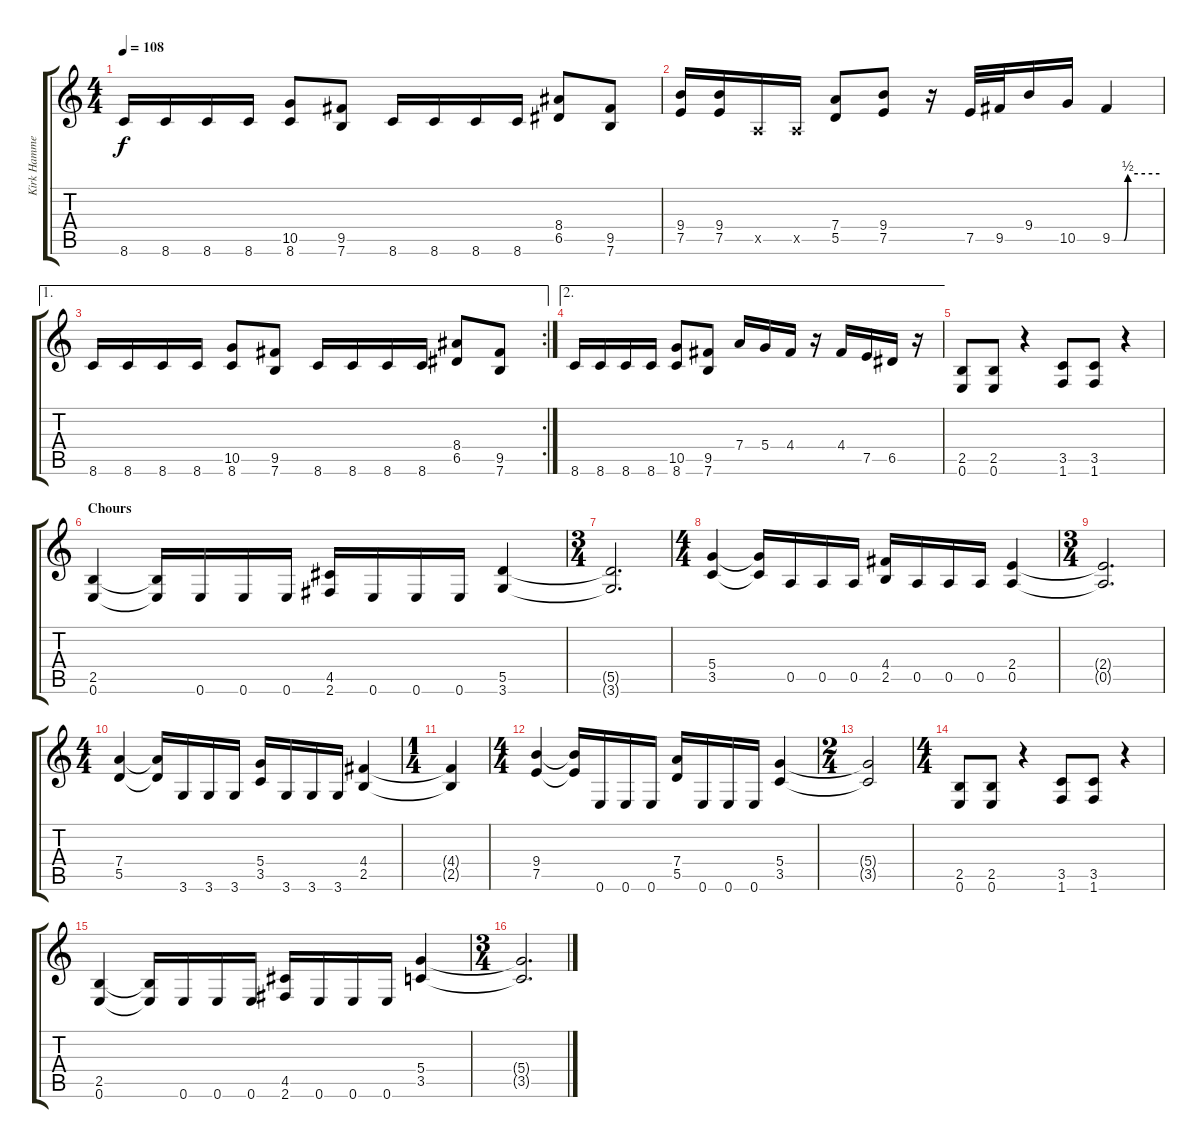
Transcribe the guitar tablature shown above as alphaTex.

\track ("Kirk Hammett (lead guitar)" "Kirk Hamme") {instrument distortionguitar}
\staff {score tabs}
\tuning (E4 B3 G3 D3 A2 E2) {hide}
\ts (4 4)
\tempo 108
\clef g2
\ks c
8.6.16{dy f} 8.6.16 8.6.16 8.6.16 (10.5 8.6).8 (9.5 7.6).8 8.6.16 8.6.16 8.6.16 8.6.16 (8.4 6.5).8 (9.5 7.6).8 |
(9.4 7.5).16 (9.4 7.5).16 0.5{x}.16 0.5{x}.16 (7.4 5.5).8 (9.4 7.5).8 r.16 7.5.32 9.5.32 9.4.16 10.5.16 9.5{be (custom 0 0 15 0 20 2 60 2)}.4 |
\ae 1
\rc 2
8.6.16 8.6.16 8.6.16 8.6.16 (10.5 8.6).8 (9.5 7.6).8 8.6.16 8.6.16 8.6.16 8.6.16 (8.4 6.5).8 (9.5 7.6).8 |
\ae 2
8.6.16 8.6.16 8.6.16 8.6.16 (10.5 8.6).8 (9.5 7.6).8 7.4.16 5.4.16 4.4.16 r.16 4.4.16 7.5.16 6.5.16 r.16 |
(2.5 0.6).8 (2.5 0.6).8 r.4 (3.5 1.6).8 (3.5 1.6).8 r.4 |
\section ("" "Chours")
(2.5 0.6).4 (2.5{t} 0.6{t}).16 0.6.16 0.6.16 0.6.16 (4.5 2.6).16 0.6.16 0.6.16 0.6.16 (5.5 3.6).4 |
\ts (3 4)
(5.5{t} 3.6{t}).2{d} |
\ts (4 4)
(5.4 3.5).4 (5.4{t} 3.5{t}).16 0.5.16 0.5.16 0.5.16 (4.4 2.5).16 0.5.16 0.5.16 0.5.16 (2.4 0.5).4 |
\ts (3 4)
(2.4{t} 0.5{t}).2{d} |
\ts (4 4)
(7.4 5.5).4 (7.4{t} 5.5{t}).16 3.6.16 3.6.16 3.6.16 (5.4 3.5).16 3.6.16 3.6.16 3.6.16 (4.4 2.5).4 |
\ts (1 4)
(4.4{t} 2.5{t}).4 |
\ts (4 4)
(9.4 7.5).4 (9.4{t} 7.5{t}).16 0.6.16 0.6.16 0.6.16 (7.4 5.5).16 0.6.16 0.6.16 0.6.16 (5.4 3.5).4 |
\ts (2 4)
(5.4{t} 3.5{t}).2 |
\ts (4 4)
(2.5 0.6).8 (2.5 0.6).8 r.4 (3.5 1.6).8 (3.5 1.6).8 r.4 |
(2.5 0.6).4 (2.5{t} 0.6{t}).16 0.6.16 0.6.16 0.6.16 (4.5 2.6).16 0.6.16 0.6.16 0.6.16 (5.4 3.5).4 |
\ts (3 4)
(5.4{t} 3.5{t}).2{d}
